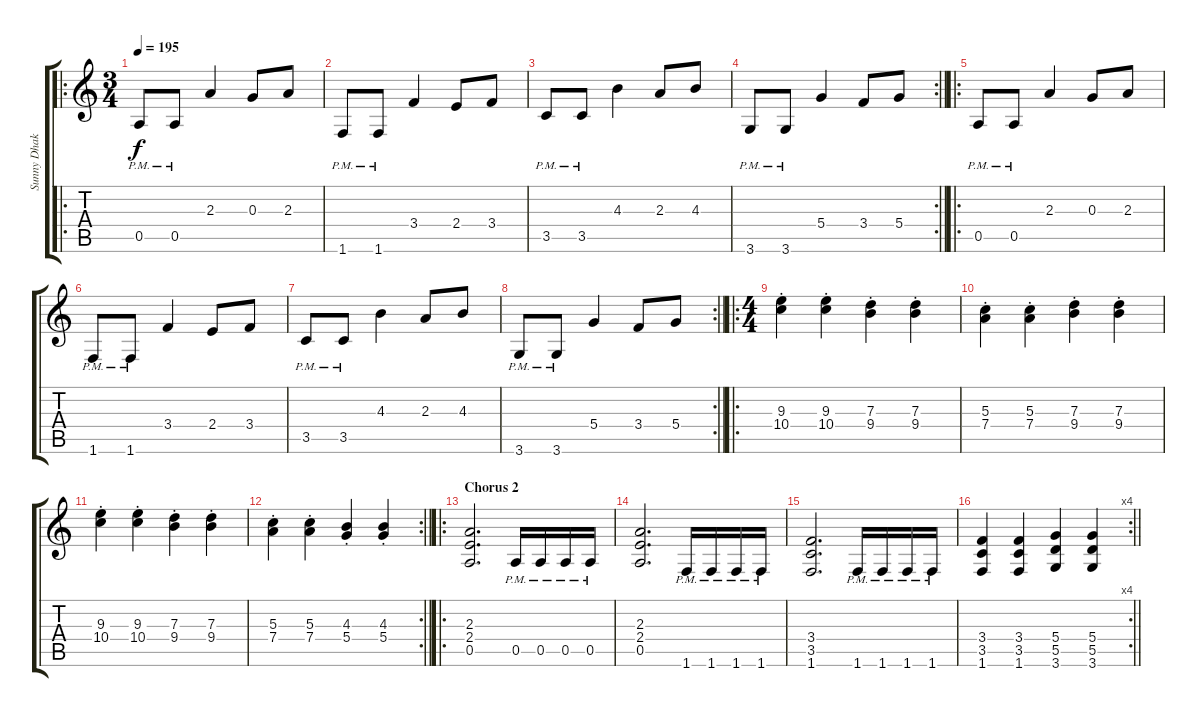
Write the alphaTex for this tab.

\track ("Sunny Dhak" "Sunny Dhak") {instrument distortionguitar}
\staff {score tabs}
\tuning (E4 B3 G3 D3 A2 E2) {hide}
\ro
\ts (3 4)
\tempo 195
\clef g2
\ks c
0.5{pm}.8{dy f} 0.5{pm}.8 2.3.4 0.3.8 2.3.8 |
1.6{pm}.8 1.6{pm}.8 3.4.4 2.4.8 3.4.8 |
3.5{pm}.8 3.5{pm}.8 4.3.4 2.3.8 4.3.8 |
\rc 2
\barLineRight lightlight
3.6{pm}.8 3.6{pm}.8 5.4.4 3.4.8 5.4.8 |
\ro
0.5{pm}.8 0.5{pm}.8 2.3.4 0.3.8 2.3.8 |
1.6{pm}.8 1.6{pm}.8 3.4.4 2.4.8 3.4.8 |
3.5{pm}.8 3.5{pm}.8 4.3.4 2.3.8 4.3.8 |
\rc 2
\barLineRight lightlight
3.6{pm}.8 3.6{pm}.8 5.4.4 3.4.8 5.4.8 |
\ro
\ts (4 4)
(9.3{st} 10.4{st}).4 (9.3{st} 10.4{st}).4 (7.3{st} 9.4{st}).4 (7.3{st} 9.4{st}).4 |
(5.3{st} 7.4{st}).4 (5.3{st} 7.4{st}).4 (7.3{st} 9.4{st}).4 (7.3{st} 9.4{st}).4 |
(9.3{st} 10.4{st}).4 (9.3{st} 10.4{st}).4 (7.3{st} 9.4{st}).4 (7.3{st} 9.4{st}).4 |
\rc 2
\barLineRight lightlight
(5.3{st} 7.4{st}).4 (5.3{st} 7.4{st}).4 (4.3{st} 5.4{st}).4 (4.3{st} 5.4{st}).4 |
\ro
\section ("" "Chorus 2")
(2.3 2.4 0.5).2{d} 0.5{pm}.16 0.5{pm}.16 0.5{pm}.16 0.5{pm}.16 |
(2.3 2.4 0.5).2{d} 1.6{pm}.16 1.6{pm}.16 1.6{pm}.16 1.6{pm}.16 |
(3.4 3.5 1.6).2{d} 1.6{pm}.16 1.6{pm}.16 1.6{pm}.16 1.6{pm}.16 |
\rc 4
\barLineRight lightlight
(3.4 3.5 1.6).4 (3.4 3.5 1.6).4 (5.4 5.5 3.6).4 (5.4 5.5 3.6).4
